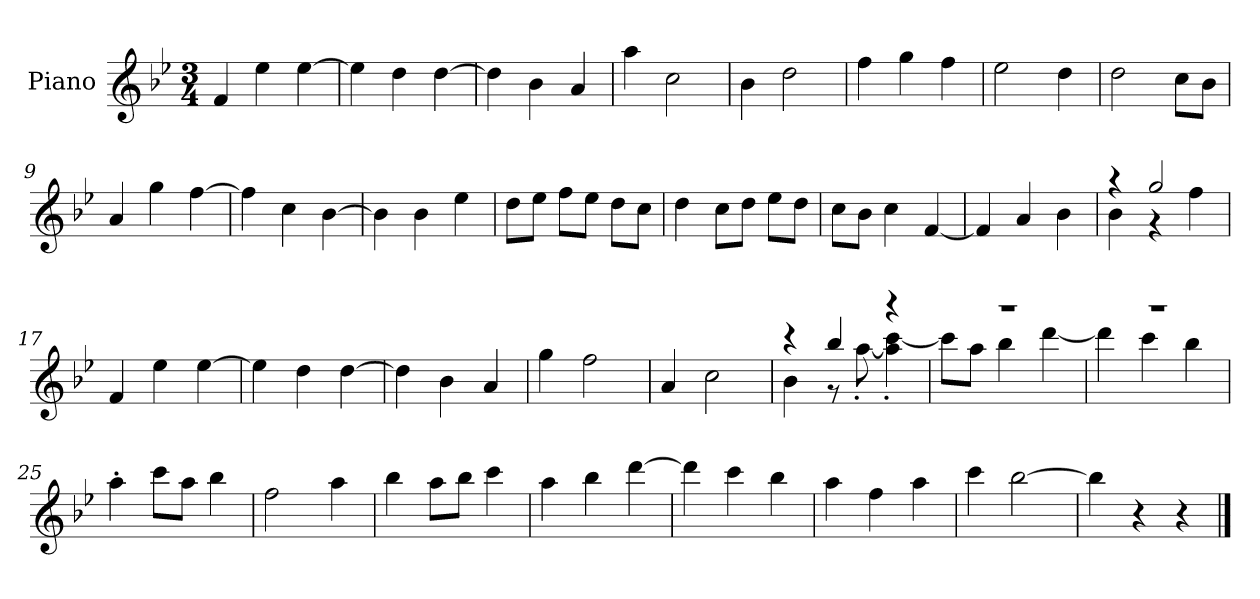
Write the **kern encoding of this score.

**kern
*part1
*staff1
*I"Piano
*I'P-no
*clefG2
*k[b-e-]
*M3/4
*MM179
=1
4f/
4ee-\
[4ee-\
=2
4ee-\]
4dd\
[4dd\
=3
4dd\]
4b-\
4a/
=4
4aa\
2cc\
=5
4b-\
2dd\
=6
4ff\
4gg\
4ff\
=7
2ee-\
4dd\
=8
2dd\
8cc\L
8b-\J
=9
4a/
4gg\
[4ff\
=10
4ff\]
4cc\
[4b-\
=11
4b-\]
4b-\
4ee-\
!!LO:LB:g=z
=12
8dd\L
8ee-\J
8ff\L
8ee-\J
8dd\L
8cc\J
=13
4dd\
8cc\L
8dd\J
8ee-\L
8dd\J
=14
8cc\L
8b-\J
4cc\
[4f/
=15
4f/]
4a/
4b-\
=16
*^
4r	4b-\
2gg/	4r
.	4ff\
*v	*v
=17
4f/
4ee-\
[4ee-\
=18
4ee-\]
4dd\
[4dd\
=19
4dd\]
4b-\
4a/
=20
4gg\
2ff\
=21
4a/
2cc\
!!LO:LB:g=z
=22
*^
4r	4b-\
4bb-/	8r
.	[8aa'\
4r	4aa\]' [4ccc\'
=23	=23
2.r	8ccc\L]
.	8aa\J
.	4bb-\
.	[4ddd\
=24	=24
2.r	4ddd\]
.	4ccc\
.	4bb-\
*v	*v
=25
4aa'\
8ccc\L
8aa\J
4bb-\
=26
2ff\
4aa\
=27
4bb-\
8aa\L
8bb-\J
4ccc\
=28
4aa\
4bb-\
[4ddd\
=29
4ddd\]
4ccc\
4bb-\
!!LO:LB:g=z
=30
4aa\
4ff\
4aa\
=31
4ccc\
[2bb-\
=32
4bb-\]
4r
4r
==
*-
